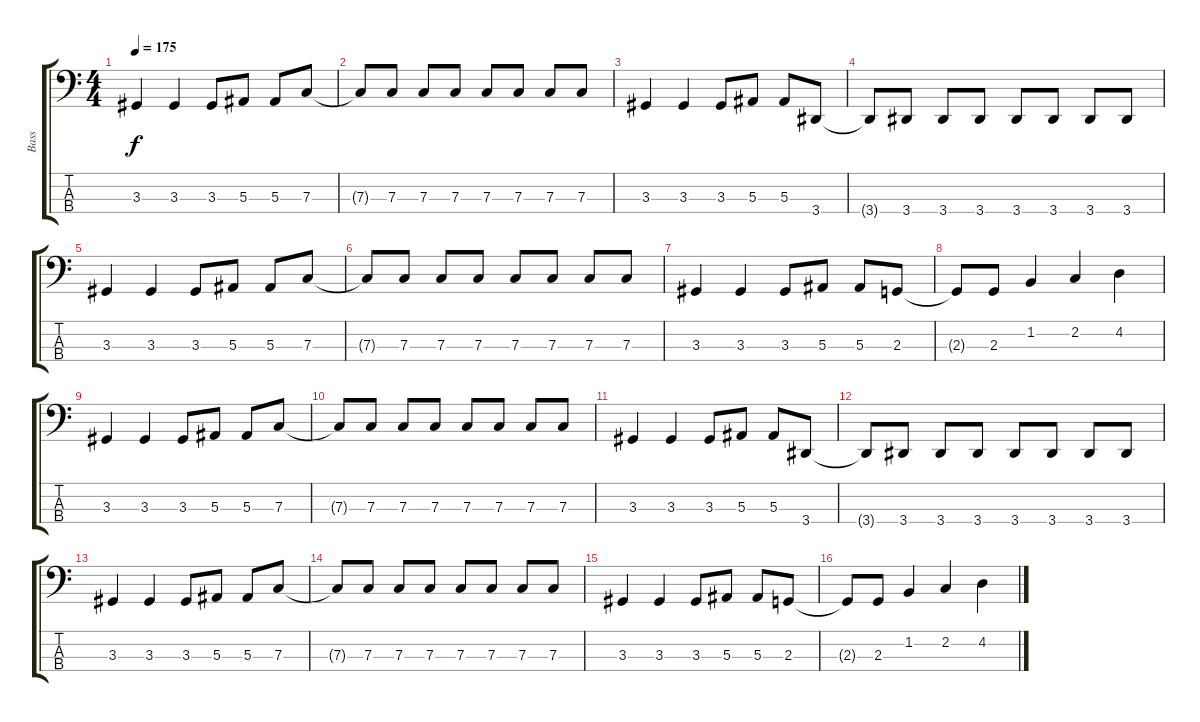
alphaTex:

\track ("Bass" "Bass") {instrument slapbass1}
\staff {score tabs}
\tuning (Eb2 Bb1 F1 C1) {hide}
\ts (4 4)
\tempo 175
\clef f4
\ks c
3.3.4{dy f} 3.3.4 3.3.8 5.3.8 5.3.8 7.3.8 |
7.3{t}.8 7.3.8 7.3.8 7.3.8 7.3.8 7.3.8 7.3.8 7.3.8 |
3.3.4 3.3.4 3.3.8 5.3.8 5.3.8 3.4.8 |
3.4{t}.8 3.4.8 3.4.8 3.4.8 3.4.8 3.4.8 3.4.8 3.4.8 |
3.3.4 3.3.4 3.3.8 5.3.8 5.3.8 7.3.8 |
7.3{t}.8 7.3.8 7.3.8 7.3.8 7.3.8 7.3.8 7.3.8 7.3.8 |
3.3.4 3.3.4 3.3.8 5.3.8 5.3.8 2.3.8 |
2.3{t}.8 2.3.8 1.2.4 2.2.4 4.2.4 |
3.3.4 3.3.4 3.3.8 5.3.8 5.3.8 7.3.8 |
7.3{t}.8 7.3.8 7.3.8 7.3.8 7.3.8 7.3.8 7.3.8 7.3.8 |
3.3.4 3.3.4 3.3.8 5.3.8 5.3.8 3.4.8 |
3.4{t}.8 3.4.8 3.4.8 3.4.8 3.4.8 3.4.8 3.4.8 3.4.8 |
3.3.4 3.3.4 3.3.8 5.3.8 5.3.8 7.3.8 |
7.3{t}.8 7.3.8 7.3.8 7.3.8 7.3.8 7.3.8 7.3.8 7.3.8 |
3.3.4 3.3.4 3.3.8 5.3.8 5.3.8 2.3.8 |
2.3{t}.8 2.3.8 1.2.4 2.2.4 4.2.4
